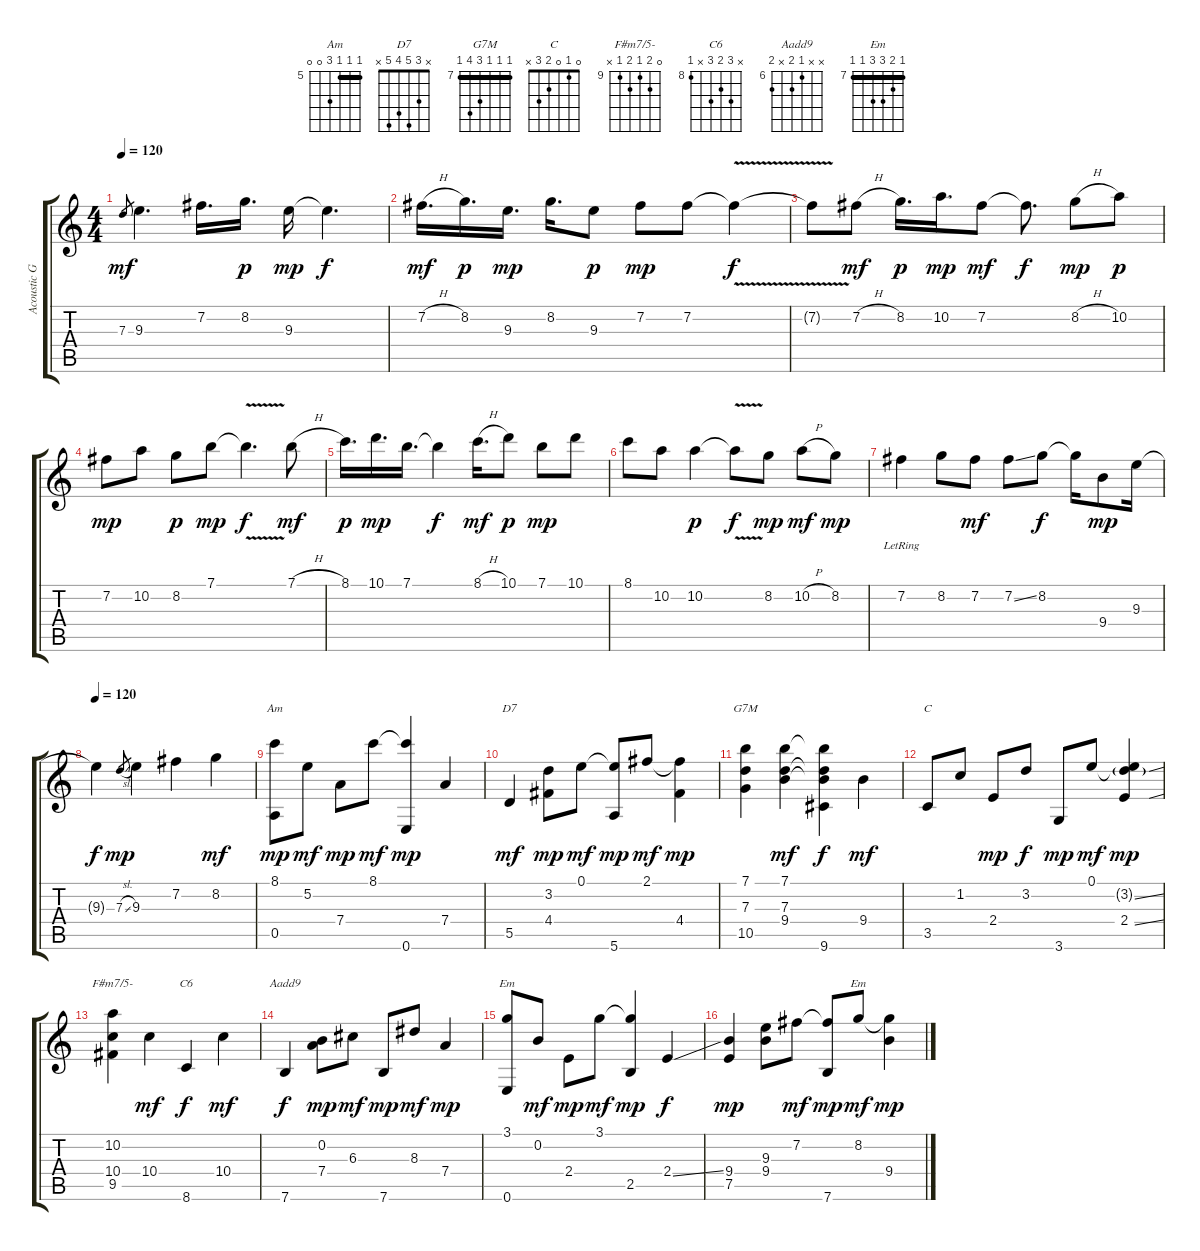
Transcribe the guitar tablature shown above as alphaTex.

\track ("Acoustic Guitar (steel)" "Acoustic G") {instrument acousticguitarsteel}
\staff {score tabs}
\tuning (E4 B3 G3 D3 A2 E2) {hide}
\chord ("Am" 5 5 5 7 0 0) {firstfret 5 barre 5}
\chord ("D7" x 3 5 4 5 x)
\chord ("G7M" 7 7 7 9 10 7) {firstfret 7 barre 7}
\chord ("C" 0 1 0 2 3 x)
\chord ("F#m7/5-" 0 10 9 10 9 x) {firstfret 9}
\chord ("C6" x 10 9 10 x 8) {firstfret 8}
\chord ("Aadd9" x x 6 7 x 7) {firstfret 6}
\chord ("Em" 3 0 0 2 2 0)
\chord ("Em" 7 8 9 9 7 7) {firstfret 7 barre 7}
\ts (4 4)
\tempo 120
\tempo 80
\tempo 120
\clef g2
\ks c
7.3.8{gr dy mf instrument acousticguitarsteel} 9.3.4{d instrument acousticguitarnylon} 7.2.16{d} 8.2.16{d dy p} 9.3.16{dy mp} 9.3{t}.4{d dy f} |
7.2{h}.16{d dy mf} 8.2.16{d dy p} 9.3.16{d dy mp} 8.2.16{d} 9.3.8{dy p} 7.2.8{dy mp} 7.2.8 7.2{v t}.4{dy f} |
7.2{t}.8 7.2{h}.8{dy mf} 8.2.16{d dy p} 10.2.16{d dy mp} 7.2.8{dy mf} 7.2{t}.8{d dy f} 8.2{h}.8{dy mp} 10.2.8{dy p} |
7.2.8{dy mp} 10.2.8 8.2.8{dy p} 7.1.8{dy mp} 7.1{v t}.4{d dy f} 7.1{h}.8{dy mf} |
8.1.16{d dy p} 10.1.16{d dy mp} 7.1.16{d} 7.1{t}.4{dy f} 8.1{h}.16{d dy mf} 10.1.8{dy p} 7.1.8{dy mp} 10.1.8 |
8.1.8 10.2.8 10.2.4{dy p} 10.2{v t}.8{dy f} 8.2.8{dy mp} 10.2{h}.8{dy mf} 8.2.8{dy mp} |
7.2{lr}.4 8.2.8 7.2.8{dy mf} 7.2{ss}.8 8.2.8{dy f} 8.2{t}.16 9.4.8{dy mp} 9.3.16 |
\tempo 120
9.3{t}.4{dy f volume 13 balance 8 instrument acousticguitarsteel} 7.3{sl}.8{gr dy mp} 9.3.4 7.2.4 8.2.4{dy mf} |
(8.1 0.5).8{ch "Am" dy mp} 5.2.8{dy mf} 7.4.8{dy mp} 8.1.8{dy mf} (8.1{t} 0.6).4{dy mp} 7.4.4 |
5.5.4{ch "D7" dy mf} (3.2 4.4).8{dy mp} 0.1.8{dy mf} (0.1{t} 5.6).8{dy mp} 2.1.8{dy mf} (2.1{t} 4.4).4{dy mp} |
(7.1 7.3 10.5).4{ch "G7M"} (7.1 7.3 9.4).4{dy mf} (7.1{t} 7.3{t} 9.4{t} 9.6).4{dy f} 9.4.4{dy mf} |
3.5.8{ch "C"} 1.2.8 2.4.8{dy mp} 3.2.8{dy f} 3.6.8{dy mp} 0.1.8{dy mf} (0.1{t} 3.2{ss g} 2.4{ss}).4{dy mp} |
(10.2 10.4 9.5).4{ch "F#m7/5-"} 10.4.4{dy mf} 8.6.4{ch "C6" dy f} 10.4.4{dy mf} |
7.6.4{ch "Aadd9" dy f} (0.2 7.4).8{dy mp} 6.3.8{dy mf} 7.6.8{dy mp} 8.3.8{dy mf} 7.4.4{dy mp} |
(3.1 0.6).8{ch "Em"} 0.2.8{dy mf} 2.4.8{dy mp} 3.1.8{dy mf} (3.1{t} 2.5).4{dy mp} 2.4{ss}.4{dy f} |
(9.4 7.5).4{dy mp} (9.3 9.4).8 7.2.8{dy mf} (7.2{t} 7.6).8{dy mp} 8.2.8{ch "Em" dy mf} (8.2{t} 9.4).4{dy mp}
